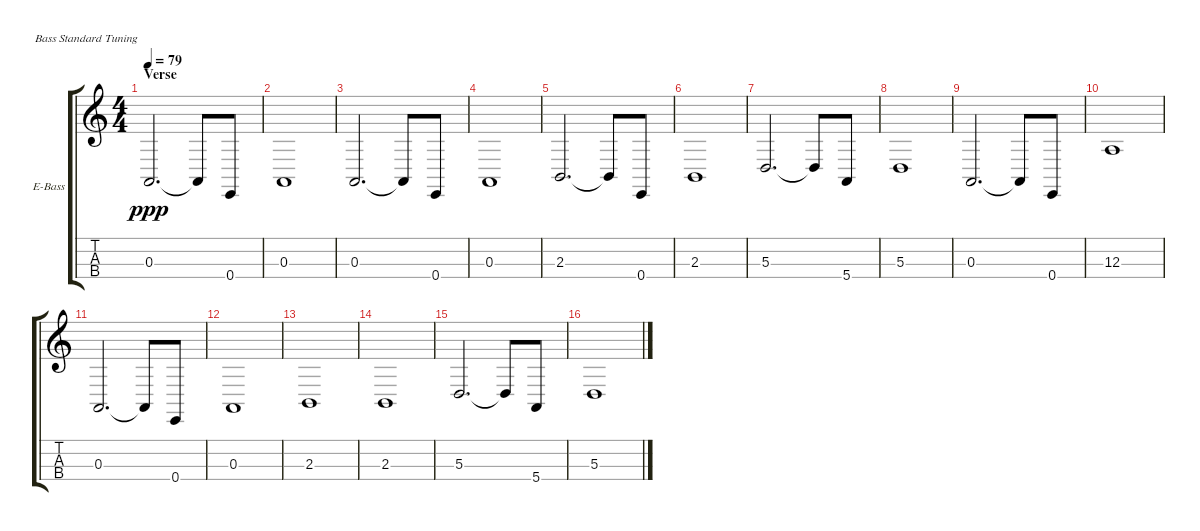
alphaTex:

\defaultSystemsLayout 4
\bracketExtendMode groupsimilarinstruments
\firstSystemTrackNameOrientation horizontal
\otherSystemsTrackNameOrientation horizontal
\track ("Electric Bass - Chris" "E-Bass") {instrument electricbassfinger}
\staff {score tabs}
\tuning (G2 D2 A1 E1)
\ts (4 4)
\section ("" "Verse")
\tempo 79
\clef g2
\scale
1.03909
\ks c
0.3.2{d dy ppp} 0.3{t}.8 0.4.8 |
\scale
0.960908 0.3.1 |
\scale
1.03909 0.3.2{d} 0.3{t}.8 0.4.8 |
\scale
0.960908 0.3.1 |
\scale
1.03909 2.3.2{d} 2.3{t}.8 0.4.8 |
\scale
0.960908 2.3.1 |
\scale
1.03909 5.3.2{d} 5.3{t}.8 5.4.8 |
\scale
0.960908 5.3.1 |
\scale
1.03909 0.3.2{d} 0.3{t}.8 0.4.8 |
\scale
0.960908 12.3.1 |
\scale
1.03909 0.3.2{d} 0.3{t}.8 0.4.8 |
\scale
0.960908 0.3.1 |
\scale
1.03909 2.3.1 |
\scale
0.960908 2.3.1 |
\scale
1.03909 5.3.2{d} 5.3{t}.8 5.4.8 |
\scale
0.960908 5.3.1
